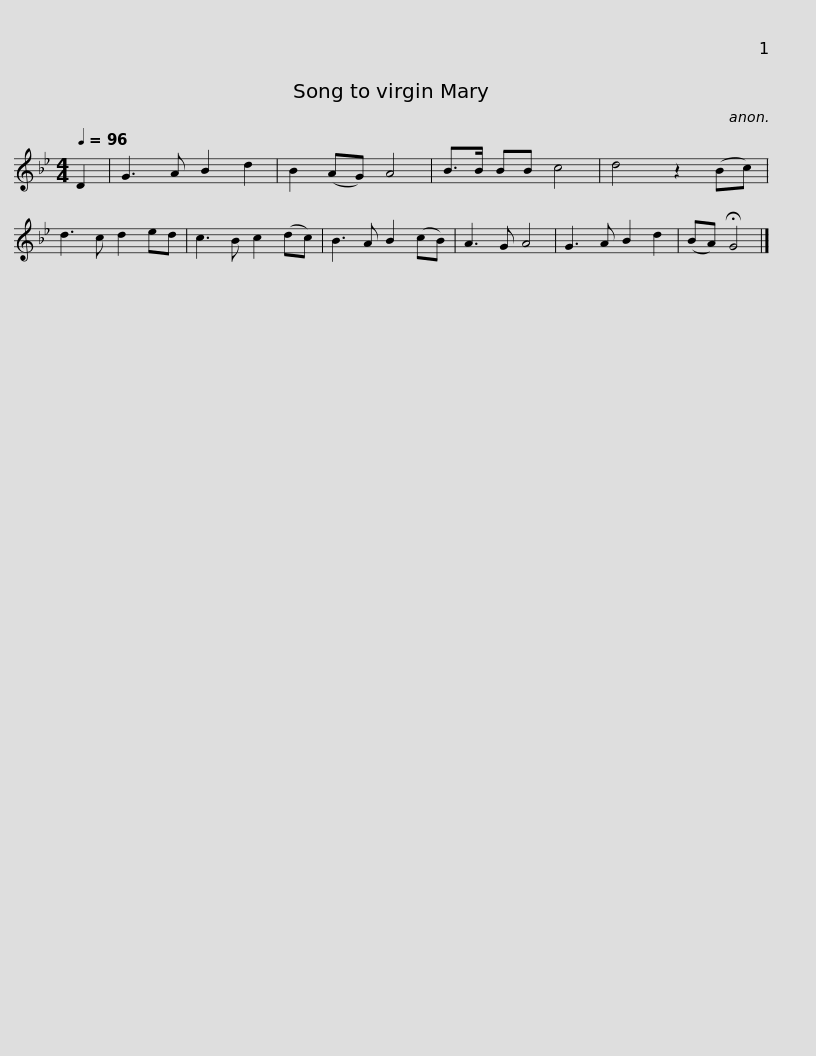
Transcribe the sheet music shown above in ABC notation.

X:1
L:1/8
Q:1/4=96
M:4/4
I:linebreak $
K:Gmin
V:1 treble
V:1
 D2 | G3 A B2 d2 | B2 (AG) A4 | B>B BB c4 | d4 z2 (Bc) | %5
 d3 c d2 ed | c3 B c2 (dc) | B3 A B2 (cB) | A3 G A4 |$ G3 A B2 d2 | %10
 (BA) !fermata!G4 |] %11
